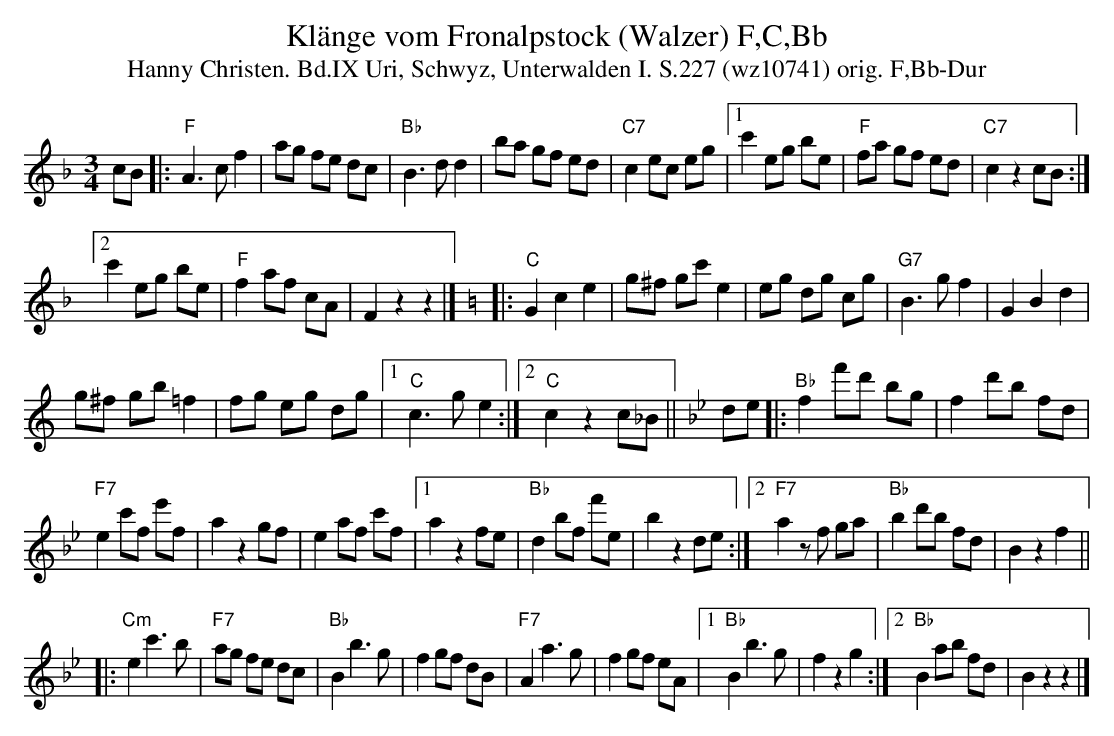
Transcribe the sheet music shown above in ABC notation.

X:1
T: Klänge vom Fronalpstock (Walzer) F,C,Bb
T:Hanny Christen. Bd.IX Uri, Schwyz, Unterwalden I. S.227 (wz10741) orig. F,Bb-Dur
M:3/4
L:1/8
K:F
cB |: "F"A3 c f2 | ag fe dc | "Bb"B3 d d2 | ba gf ed | "C7"c2 ec eg |1 c'2 eg be | "F"fa gf ed | "C7"c2 z2 cB :|2
c'2 eg be | "F"f2 af cA | F2 z2 z2 |] [K:C]|: "C"G2 c2 e2 | g^f gc' e2 | eg dg cg | "G7"B3 g f2 | G2 B2 d2 |
g^f gb =f2 | fg eg dg |1 "C"c3 g e2 :|2 "C"c2 z2 c_B || [K:Bb]   de |:"Bb"f2 f'd' bg | f2 d'b fd |
"F7"e2 c'f e'f | a2 z2 gf | e2 af c'f |1 a2 z2 fe | "Bb"d2 bf f'e | b2 z2 de :|2 "F7"a2 zf ga | "Bb"b2 d'b fd | B2 z2 f2 ||
|: "Cm"e2 c'3 b | "F7"ag fe dc | "Bb"B2 b3 g | f2 gf dB | "F7"A2 a3 g | f2 gf eA |1 "Bb"B2 b3 g | f2 z2 g2 :|2 "Bb"B2 ab fd | B2 z2z2 |]
